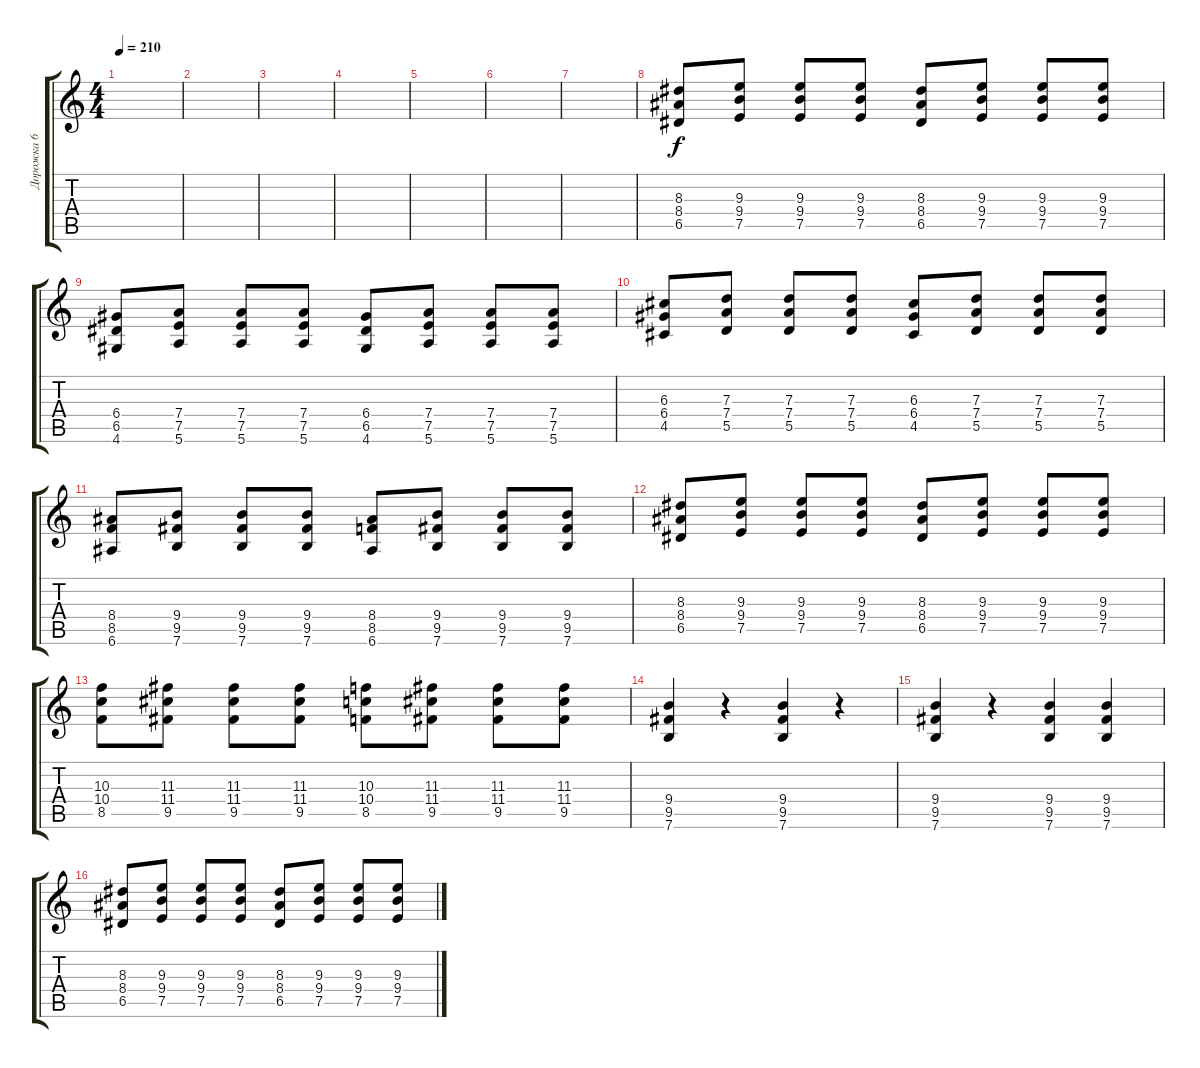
\track ("Дорожка 6" "Дорожка 6") {instrument overdrivenguitar}
\staff {score tabs}
\tuning (E4 B3 G3 D3 A2 E2) {hide}
\ts (4 4)
\tempo 210
\clef g2
\ks c
|
|
|
|
|
|
|
(8.3 8.4 6.5).8 (9.3 9.4 7.5).8 (9.3 9.4 7.5).8 (9.3 9.4 7.5).8 (8.3 8.4 6.5).8 (9.3 9.4 7.5).8 (9.3 9.4 7.5).8 (9.3 9.4 7.5).8 |
(6.4 6.5 4.6).8 (7.4 7.5 5.6).8 (7.4 7.5 5.6).8 (7.4 7.5 5.6).8 (6.4 6.5 4.6).8 (7.4 7.5 5.6).8 (7.4 7.5 5.6).8 (7.4 7.5 5.6).8 |
(6.3 6.4 4.5).8 (7.3 7.4 5.5).8 (7.3 7.4 5.5).8 (7.3 7.4 5.5).8 (6.3 6.4 4.5).8 (7.3 7.4 5.5).8 (7.3 7.4 5.5).8 (7.3 7.4 5.5).8 |
(8.4 8.5 6.6).8 (9.4 9.5 7.6).8 (9.4 9.5 7.6).8 (9.4 9.5 7.6).8 (8.4 8.5 6.6).8 (9.4 9.5 7.6).8 (9.4 9.5 7.6).8 (9.4 9.5 7.6).8 |
(8.3 8.4 6.5).8 (9.3 9.4 7.5).8 (9.3 9.4 7.5).8 (9.3 9.4 7.5).8 (8.3 8.4 6.5).8 (9.3 9.4 7.5).8 (9.3 9.4 7.5).8 (9.3 9.4 7.5).8 |
(10.3 10.4 8.5).8 (11.3 11.4 9.5).8 (11.3 11.4 9.5).8 (11.3 11.4 9.5).8 (10.3 10.4 8.5).8 (11.3 11.4 9.5).8 (11.3 11.4 9.5).8 (11.3 11.4 9.5).8 |
(9.4 9.5 7.6).4 r.4 (9.4 9.5 7.6).4 r.4 |
(9.4 9.5 7.6).4 r.4 (9.4 9.5 7.6).4 (9.4 9.5 7.6).4 |
(8.3 8.4 6.5).8 (9.3 9.4 7.5).8 (9.3 9.4 7.5).8 (9.3 9.4 7.5).8 (8.3 8.4 6.5).8 (9.3 9.4 7.5).8 (9.3 9.4 7.5).8 (9.3 9.4 7.5).8
